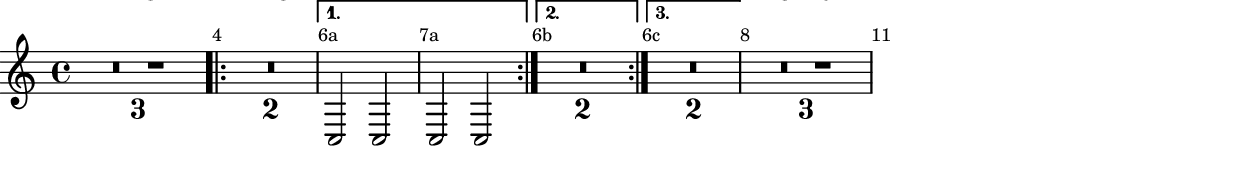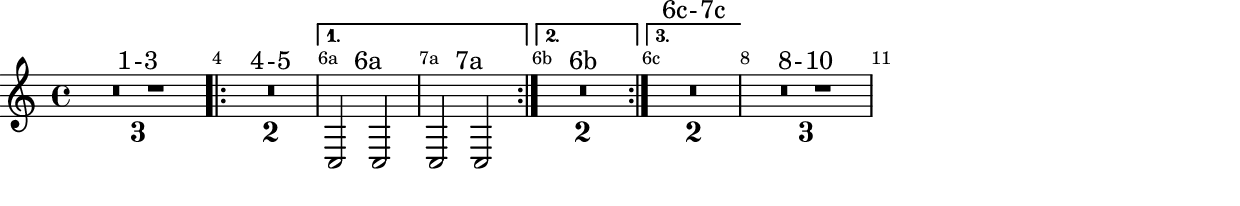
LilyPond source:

%% Generated by lilypond-book
%% Options: [exampleindent=10.16\mm,indent=0\mm,line-width=160\mm,paper-height=845.047\pt,paper-width=597.508\pt,papersize='(cons (* 597.508 pt) (* 845.047 pt))]
\include "lilypond-book-preamble.ly"


% ****************************************************************
% Start cut-&-pastable-section
% ****************************************************************

#(ly:set-option 'eps-box-padding 3.000000)



\paper {
  #(set-paper-size '(cons (* 597.508 pt) (* 845.047 pt)))
  indent = 0\mm
  line-width = 160\mm
  % offset the left padding, also add 1mm as lilypond creates cropped
  % images with a little space on the right
  line-width = #(- line-width (* mm  3.000000) (* mm 1))
}

\layout {
  
}




% ****************************************************************
% ly snippet:
% ****************************************************************
\sourcefilename "/lilypond-2.27.0/input/regression/measure-counter-alternative-numbering.ly"
\sourcefileline 0
\version "2.23.3"

\header {
  texidoc = "Measure counters follow alternative numbering when active.
This also works with compressed multi-measure rests."
}

\layout {
  \context {
    \Score
    \override BarNumber.break-visibility = ##(#t #t #t)
    alternativeNumberingStyle = #'numbers-with-letters
    \override MultiMeasureRestNumber.direction = #DOWN
    \override MeasureCounter.font-encoding = #'latin1
    \override MeasureCounter.font-size = 1
  }
}

music =
\compressMMRests {
  \startMeasureCount
  R1*3
  \repeat volta 3 {
    R1*2
  }
  \alternative {
    { c2 2 2 2 }
    { R1*2 }
    { R1*2 }
  }
  R1*3
  \stopMeasureCount
}

\score {
  \music
  \layout {
    \context {
      \Score
      \consists Measure_counter_engraver
    }
  }
}

\score {
  \music
  \layout {
    \context {
      \Staff
      % Test that this still works with the engraver in Staff.
      \consists Measure_counter_engraver
    }
  }
}



% ****************************************************************
% end ly snippet
% ****************************************************************
